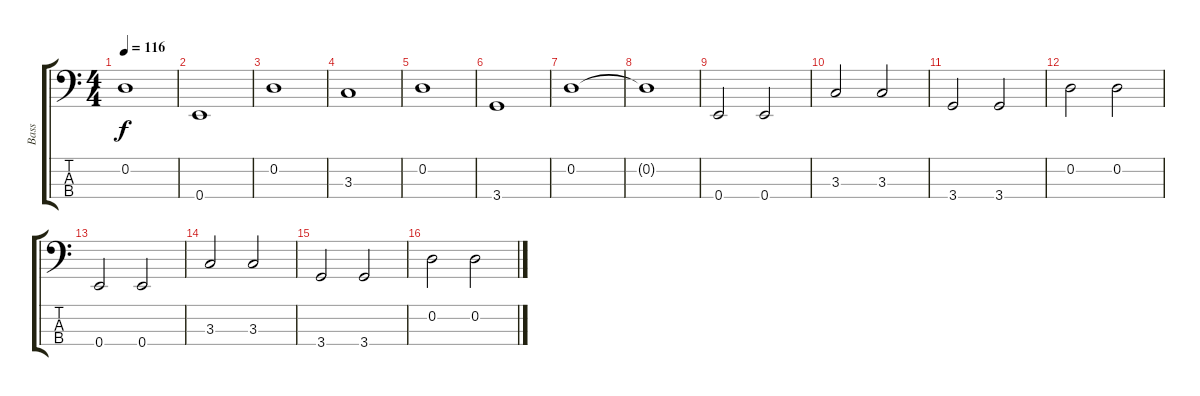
\track ("Bass" "Bass") {instrument electricguitarclean}
\staff {score tabs}
\tuning (G2 D2 A1 E1) {hide}
\ts (4 4)
\tempo 116
\clef f4
\ks c
0.2.1{dy f} |
0.4.1 |
0.2.1 |
3.3.1 |
0.2.1 |
3.4.1 |
0.2.1 |
0.2{t}.1 |
0.4.2 0.4.2 |
3.3.2 3.3.2 |
3.4.2 3.4.2 |
0.2.2 0.2.2 |
0.4.2 0.4.2 |
3.3.2 3.3.2 |
3.4.2 3.4.2 |
0.2.2 0.2.2
